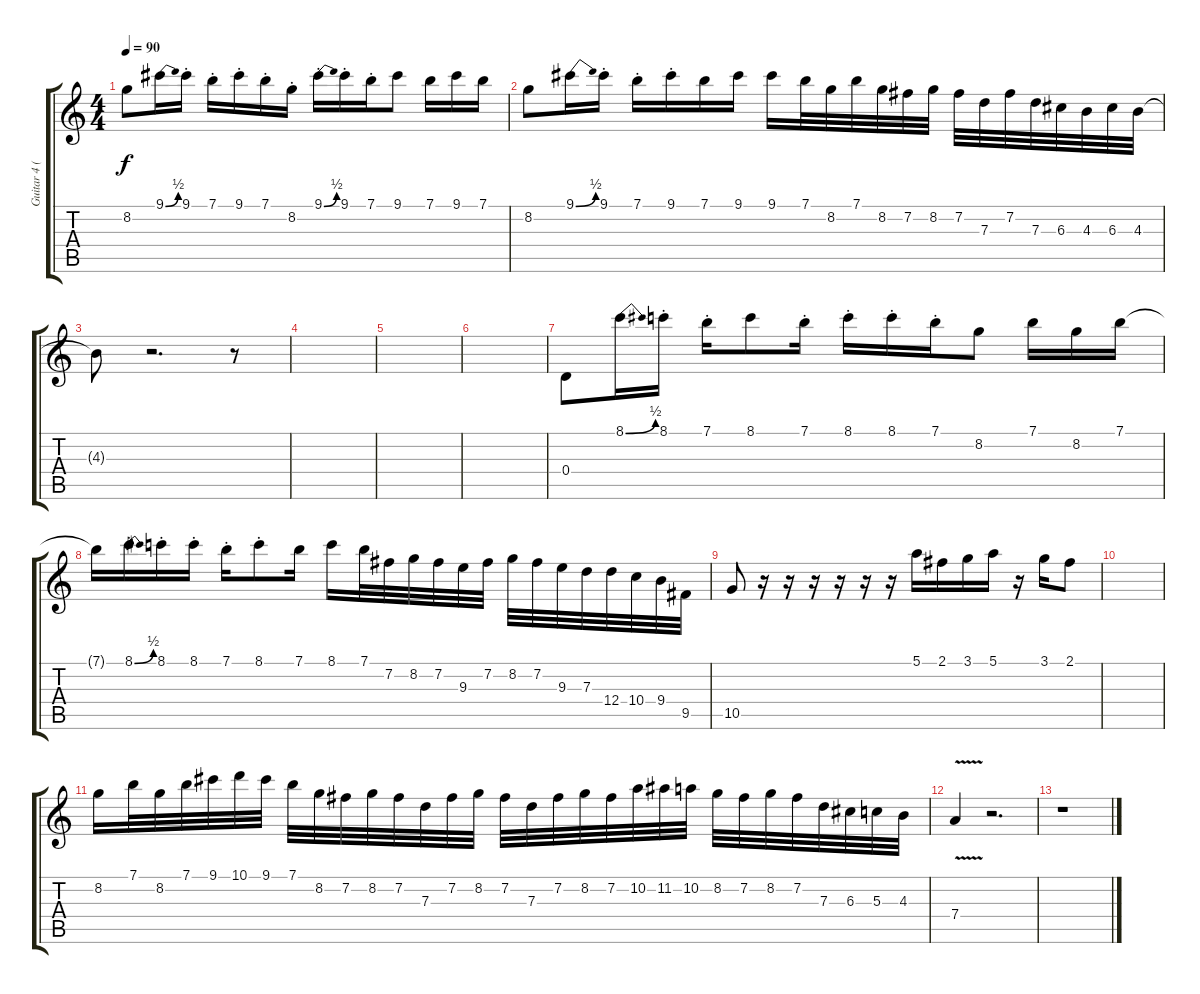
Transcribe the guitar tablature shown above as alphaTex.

\track ("Guitar 4 (Lead 2)" "Guitar 4 (") {instrument distortionguitar}
\staff {score tabs}
\tuning (E4 B3 G3 D3 A2 E2) {hide}
\ts (4 4)
\tempo 90
\clef g2
\ks c
8.2.8{dy f} 9.1{be (bend 0 0 60 2)}.16 9.1{st}.16 7.1{st}.16 9.1{st}.16 7.1{st}.16 8.2{st}.16 9.1{be (bend 0 0 60 2) st}.16 9.1{st}.16 7.1{st}.16 9.1.8 7.1.16 9.1.16 7.1.16 |
8.2.8 9.1{be (bend 0 0 60 2)}.16 9.1{st}.16 7.1{st}.16 9.1{st}.16 7.1.16 9.1.16 9.1.16 7.1.32 8.2.32 7.1.32 8.2.32 7.2.32 8.2.32 7.2.32 7.3.32 7.2.32 7.3.32 6.3.32 4.3.32 6.3.32 4.3.32 |
4.3{t}.8 r.2{d} r.8 |
|
|
|
0.4.8 8.1{be (bend 0 0 60 2)}.16 8.1{st}.16 7.1{st}.16 8.1.8 7.1{st}.16 8.1{st}.16 8.1{st}.16 7.1{st}.16 8.2.8 7.1.16 8.2.16 7.1.16 |
7.1{t}.16 8.1{be (bend 0 0 60 2) st}.16 8.1{st}.16 8.1{st}.16 7.1{st}.16 8.1{st}.8 7.1.16 8.1.16 7.1.32 7.2.32 8.2.32 7.2.32 9.3.32 7.2.32 8.2.32 7.2.32 9.3.32 7.3.32 12.4.32 10.4.32 9.4.32 9.5.32 |
10.5.8 r.16 r.16 r.16 r.16 r.16 r.16 5.1.16 2.1.16 3.1.16 5.1.16 r.16 3.1.16 2.1.8 |
|
8.2.16 7.1.32 8.2.32 7.1.32 9.1.32 10.1.32 9.1.32 7.1.32 8.2.32 7.2.32 8.2.32 7.2.32 7.3.32 7.2.32 8.2.32 7.2.32 7.3.32 7.2.32 8.2.32 7.2.32 10.2.32 11.2.32 10.2.32 8.2.32 7.2.32 8.2.32 7.2.32 7.3.32 6.3.32 5.3.32 4.3.32 |
7.4{v}.4 r.2{d} |
r.1
